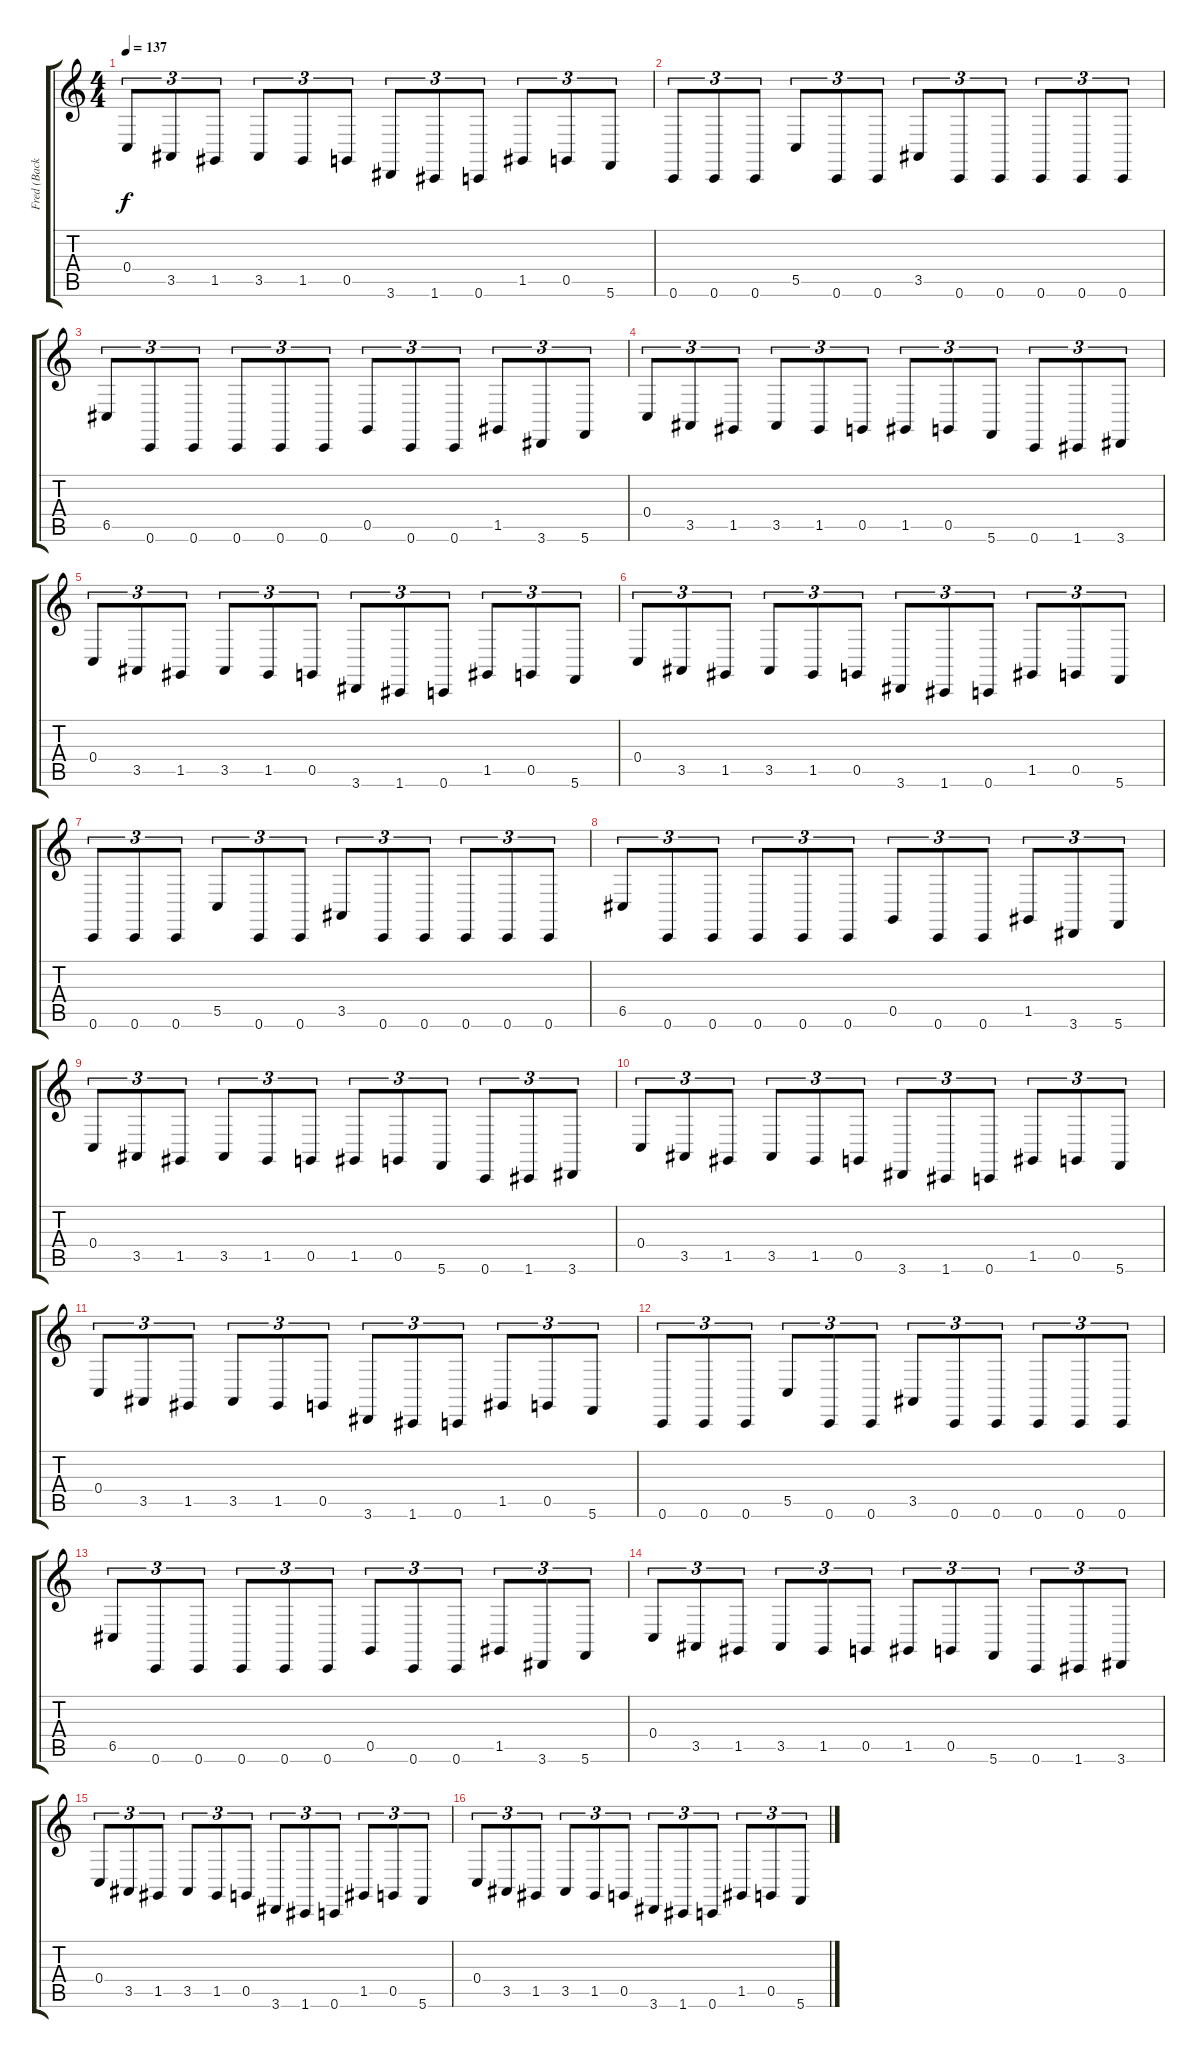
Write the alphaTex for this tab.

\track ("Fred (Backing track)" "Fred (Back") {instrument harpsichord}
\staff {score tabs}
\tuning (D4 A3 F3 C3 G2 C2) {hide}
\ts (4 4)
\tempo 137
\clef g2
\ks c
0.4.8{tu (3 2) dy f} 3.5.8{tu (3 2)} 1.5.8{tu (3 2)} 3.5.8{tu (3 2)} 1.5.8{tu (3 2)} 0.5.8{tu (3 2)} 3.6.8{tu (3 2)} 1.6.8{tu (3 2)} 0.6.8{tu (3 2)} 1.5.8{tu (3 2)} 0.5.8{tu (3 2)} 5.6.8{tu (3 2)} |
0.6.8{tu (3 2)} 0.6.8{tu (3 2)} 0.6.8{tu (3 2)} 5.5.8{tu (3 2)} 0.6.8{tu (3 2)} 0.6.8{tu (3 2)} 3.5.8{tu (3 2)} 0.6.8{tu (3 2)} 0.6.8{tu (3 2)} 0.6.8{tu (3 2)} 0.6.8{tu (3 2)} 0.6.8{tu (3 2)} |
6.5.8{tu (3 2)} 0.6.8{tu (3 2)} 0.6.8{tu (3 2)} 0.6.8{tu (3 2)} 0.6.8{tu (3 2)} 0.6.8{tu (3 2)} 0.5.8{tu (3 2)} 0.6.8{tu (3 2)} 0.6.8{tu (3 2)} 1.5.8{tu (3 2)} 3.6.8{tu (3 2)} 5.6.8{tu (3 2)} |
0.4.8{tu (3 2)} 3.5.8{tu (3 2)} 1.5.8{tu (3 2)} 3.5.8{tu (3 2)} 1.5.8{tu (3 2)} 0.5.8{tu (3 2)} 1.5.8{tu (3 2)} 0.5.8{tu (3 2)} 5.6.8{tu (3 2)} 0.6.8{tu (3 2)} 1.6.8{tu (3 2)} 3.6.8{tu (3 2)} |
0.4.8{tu (3 2)} 3.5.8{tu (3 2)} 1.5.8{tu (3 2)} 3.5.8{tu (3 2)} 1.5.8{tu (3 2)} 0.5.8{tu (3 2)} 3.6.8{tu (3 2)} 1.6.8{tu (3 2)} 0.6.8{tu (3 2)} 1.5.8{tu (3 2)} 0.5.8{tu (3 2)} 5.6.8{tu (3 2)} |
0.4.8{tu (3 2)} 3.5.8{tu (3 2)} 1.5.8{tu (3 2)} 3.5.8{tu (3 2)} 1.5.8{tu (3 2)} 0.5.8{tu (3 2)} 3.6.8{tu (3 2)} 1.6.8{tu (3 2)} 0.6.8{tu (3 2)} 1.5.8{tu (3 2)} 0.5.8{tu (3 2)} 5.6.8{tu (3 2)} |
0.6.8{tu (3 2)} 0.6.8{tu (3 2)} 0.6.8{tu (3 2)} 5.5.8{tu (3 2)} 0.6.8{tu (3 2)} 0.6.8{tu (3 2)} 3.5.8{tu (3 2)} 0.6.8{tu (3 2)} 0.6.8{tu (3 2)} 0.6.8{tu (3 2)} 0.6.8{tu (3 2)} 0.6.8{tu (3 2)} |
6.5.8{tu (3 2)} 0.6.8{tu (3 2)} 0.6.8{tu (3 2)} 0.6.8{tu (3 2)} 0.6.8{tu (3 2)} 0.6.8{tu (3 2)} 0.5.8{tu (3 2)} 0.6.8{tu (3 2)} 0.6.8{tu (3 2)} 1.5.8{tu (3 2)} 3.6.8{tu (3 2)} 5.6.8{tu (3 2)} |
0.4.8{tu (3 2)} 3.5.8{tu (3 2)} 1.5.8{tu (3 2)} 3.5.8{tu (3 2)} 1.5.8{tu (3 2)} 0.5.8{tu (3 2)} 1.5.8{tu (3 2)} 0.5.8{tu (3 2)} 5.6.8{tu (3 2)} 0.6.8{tu (3 2)} 1.6.8{tu (3 2)} 3.6.8{tu (3 2)} |
0.4.8{tu (3 2)} 3.5.8{tu (3 2)} 1.5.8{tu (3 2)} 3.5.8{tu (3 2)} 1.5.8{tu (3 2)} 0.5.8{tu (3 2)} 3.6.8{tu (3 2)} 1.6.8{tu (3 2)} 0.6.8{tu (3 2)} 1.5.8{tu (3 2)} 0.5.8{tu (3 2)} 5.6.8{tu (3 2)} |
0.4.8{tu (3 2)} 3.5.8{tu (3 2)} 1.5.8{tu (3 2)} 3.5.8{tu (3 2)} 1.5.8{tu (3 2)} 0.5.8{tu (3 2)} 3.6.8{tu (3 2)} 1.6.8{tu (3 2)} 0.6.8{tu (3 2)} 1.5.8{tu (3 2)} 0.5.8{tu (3 2)} 5.6.8{tu (3 2)} |
0.6.8{tu (3 2)} 0.6.8{tu (3 2)} 0.6.8{tu (3 2)} 5.5.8{tu (3 2)} 0.6.8{tu (3 2)} 0.6.8{tu (3 2)} 3.5.8{tu (3 2)} 0.6.8{tu (3 2)} 0.6.8{tu (3 2)} 0.6.8{tu (3 2)} 0.6.8{tu (3 2)} 0.6.8{tu (3 2)} |
6.5.8{tu (3 2)} 0.6.8{tu (3 2)} 0.6.8{tu (3 2)} 0.6.8{tu (3 2)} 0.6.8{tu (3 2)} 0.6.8{tu (3 2)} 0.5.8{tu (3 2)} 0.6.8{tu (3 2)} 0.6.8{tu (3 2)} 1.5.8{tu (3 2)} 3.6.8{tu (3 2)} 5.6.8{tu (3 2)} |
0.4.8{tu (3 2)} 3.5.8{tu (3 2)} 1.5.8{tu (3 2)} 3.5.8{tu (3 2)} 1.5.8{tu (3 2)} 0.5.8{tu (3 2)} 1.5.8{tu (3 2)} 0.5.8{tu (3 2)} 5.6.8{tu (3 2)} 0.6.8{tu (3 2)} 1.6.8{tu (3 2)} 3.6.8{tu (3 2)} |
0.4.8{tu (3 2)} 3.5.8{tu (3 2)} 1.5.8{tu (3 2)} 3.5.8{tu (3 2)} 1.5.8{tu (3 2)} 0.5.8{tu (3 2)} 3.6.8{tu (3 2)} 1.6.8{tu (3 2)} 0.6.8{tu (3 2)} 1.5.8{tu (3 2)} 0.5.8{tu (3 2)} 5.6.8{tu (3 2)} |
0.4.8{tu (3 2)} 3.5.8{tu (3 2)} 1.5.8{tu (3 2)} 3.5.8{tu (3 2)} 1.5.8{tu (3 2)} 0.5.8{tu (3 2)} 3.6.8{tu (3 2)} 1.6.8{tu (3 2)} 0.6.8{tu (3 2)} 1.5.8{tu (3 2)} 0.5.8{tu (3 2)} 5.6.8{tu (3 2)}
